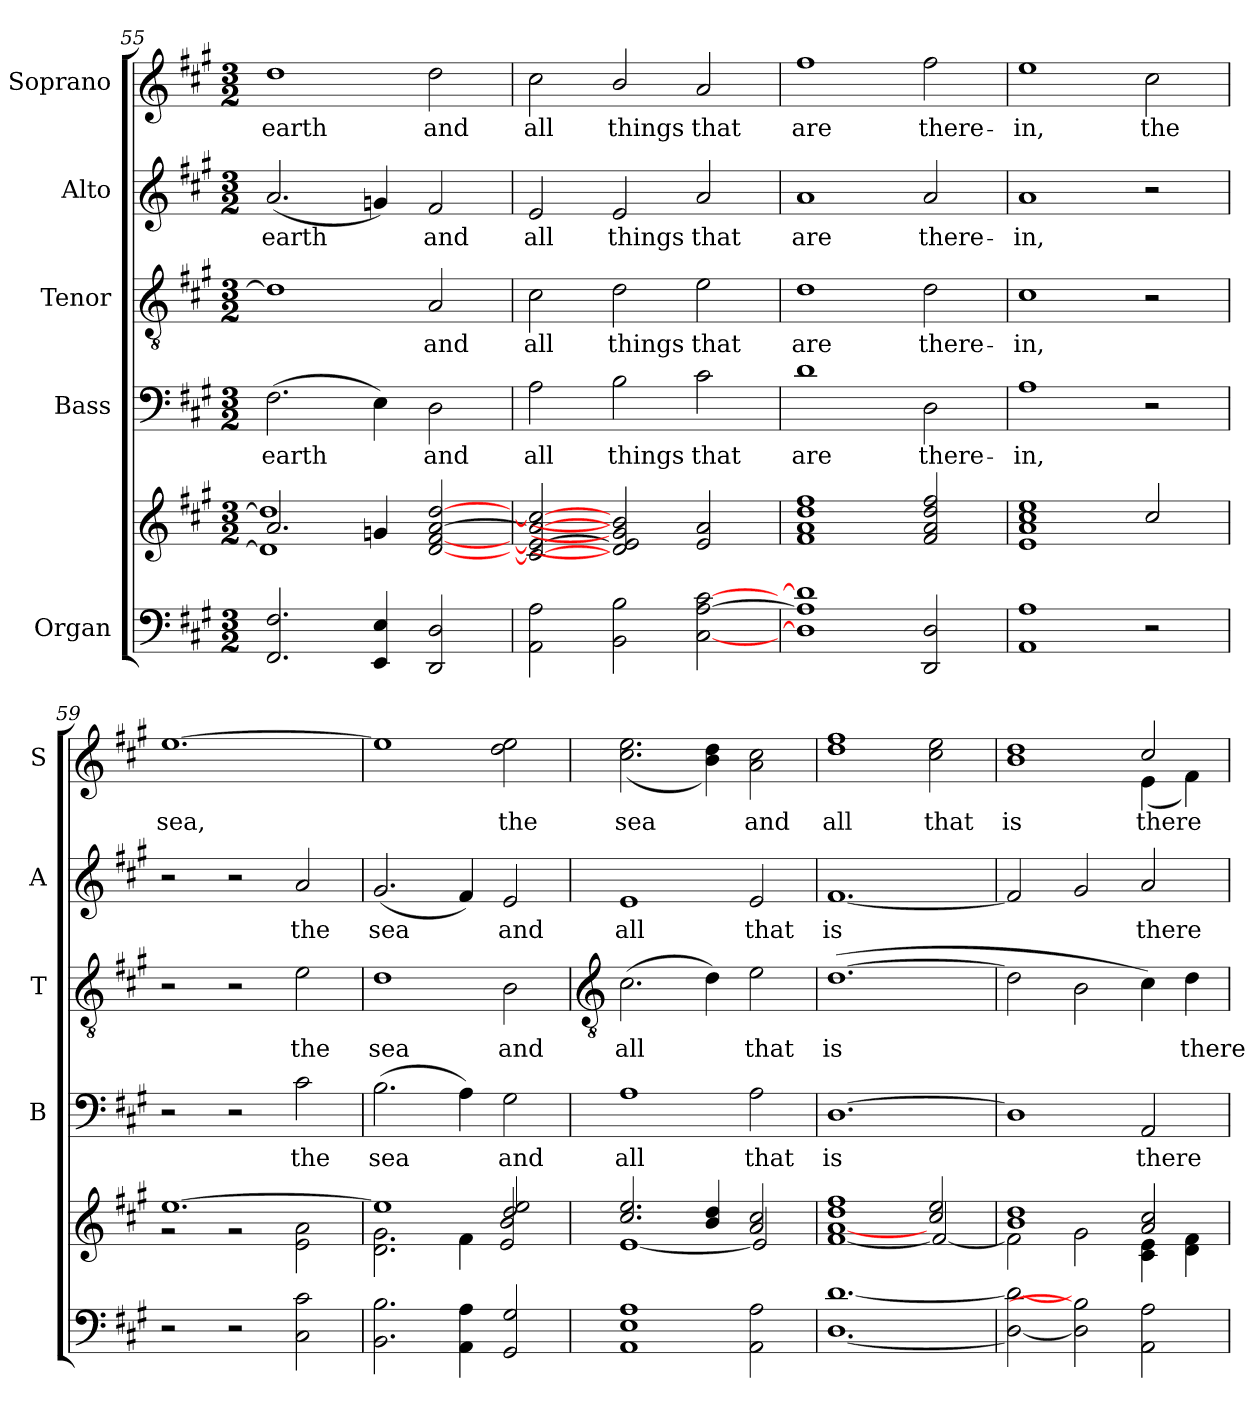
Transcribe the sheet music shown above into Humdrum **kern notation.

**kern	**kern	**kern	**text	**kern	**text	**kern	**text	**kern	**text
*part5	*part5	*part4	*part4	*part3	*part3	*part2	*part2	*part1	*part1
*staff6	*staff5	*staff4	*staff4	*staff3	*staff3	*staff2	*staff2	*staff1	*staff1
*I"Organ	*	*I"Bass	*	*I"Tenor	*	*I"Alto	*	*I"Soprano	*
*	*	*I'B	*	*I'T	*	*I'A	*	*I'S	*
*clefF4	*clefG2	*clefF4	*	*clefGv2	*	*clefG2	*	*clefG2	*
*k[f#c#g#]	*k[f#c#g#]	*k[f#c#g#]	*	*k[f#c#g#]	*	*k[f#c#g#]	*	*k[f#c#g#]	*
*A:	*A:	*A:	*	*A:	*	*A:	*	*A:	*
*M3/2	*M3/2	*M3/2	*	*M3/2	*	*M3/2	*	*M3/2	*
=55	=55	=55	=55	=55	=55	=55	=55	=55	=55
*	*^	*	*	*	*	*	*	*	*
!	!	!	!	!LO:LY:b	!	!	!	!LO:LY:b	!	!LO:LY:b
2.FF# 2.F#	2.a	1d\] 1dd\]	(>2.F#	earth	1d]	.	(<2.a	earth	1dd	earth
4EE 4E	4gn	.	4E)	.	.	.	4gn)	.	.	.
!	!	!	!	!LO:LY:b	!	!LO:LY:b	!	!LO:LY:b	!	!LO:LY:b
2DD 2D	[2d [2f# [2a [2dd	2ryy	2D	and	2A	and	2f#	and	2dd	and
=56	=56	=56	=56	=56	=56	=56	=56	=56	=56	=56
!	!	!LO:N:vis=1	!	!LO:LY:b	!	!LO:LY:b	!	!LO:LY:b	!	!LO:LY:b
2AA 2A	2c#_ 2e_ 2a_ 2cc#_	1.ryy	2A	all	2c#	all	2e	all	2cc#	all
!	!	!	!	!LO:LY:b	!	!LO:LY:b	!	!LO:LY:b	!	!LO:LY:b
2BB 2B	2d] 2e] 2g#] 2b]	.	2B	things	2d	things	2e	things	2b/	things
!	!	!	!	!LO:LY:b	!	!LO:LY:b	!	!LO:LY:b	!	!LO:LY:b
[2C# [2A [2c#	2e 2a	.	2c#	that	2e	that	2a	that	2a	that
=57	=57	=57	=57	=57	=57	=57	=57	=57	=57	=57
!	!	!LO:N:vis=1	!	!LO:LY:b	!	!LO:LY:b	!	!LO:LY:b	!	!LO:LY:b
1D] 1A] 1d]	1f# 1a 1dd 1ff#	1.ryy	1d	are	1d	are	1a	are	1ff#	are
!	!	!	!	!LO:LY:b	!	!LO:LY:b	!	!LO:LY:b	!	!LO:LY:b
2DD 2D	2f# 2a 2dd 2ff#	.	2D	there-	2d	there-	2a	there-	2ff#	there-
=58	=58	=58	=58	=58	=58	=58	=58	=58	=58	=58
!	!	!LO:N:vis=1	!	!LO:LY:b	!	!LO:LY:b	!	!LO:LY:b	!	!LO:LY:b
1AA 1A	1e 1a 1cc# 1ee	1.ryy	1A	-in,	1c#	-in,	1a	-in,	1ee	-in,
!	!	!	!	!	!	!	!	!	!	!LO:LY:b
2r	2cc#	.	2r	.	2r	.	2r	.	2cc#	the
=59	=59	=59	=59	=59	=59	=59	=59	=59	=59	=59
!	!	!	!	!	!	!	!	!	!	!LO:LY:b
2r	[1.ee	2r	2r	.	2r	.	2r	.	[1.ee	sea,
2r	.	2r	2r	.	2r	.	2r	.	.	.
!	!	!	!	!LO:LY:b	!	!LO:LY:b	!	!LO:LY:b	!	!
2C# 2c#	.	2e\ 2a\	2c#	the	2e	the	2a	the	.	.
=60	=60	=60	=60	=60	=60	=60	=60	=60	=60	=60
!	!	!	!	!LO:LY:b	!	!LO:LY:b	!	!LO:LY:b	!	!
2.BB 2.B	1ee]	2.d\ 2.g#\	(>2.B	sea	1d	sea	(<2.g#	sea	1ee]	.
4AA 4A	.	4f#\	4A)	.	.	.	4f#)	.	.	.
!	!	!	!	!LO:LY:b	!	!LO:LY:b	!	!LO:LY:b	!	!LO:LY:b
2GG# 2G#	2dd/ 2ee/	2e/ 2b/	2G#	and	2B	and	2e	and	2dd 2ee	the
!!LO:LB:g=z
=61	=61	=61	=61	=61	=61	=61	=61	=61	=61	=61
*	*	*	*	*	*clefGv2	*	*	*	*	*
!LO:N:vis=1	!	!	!	!LO:LY:b	!	!LO:LY:b	!	!LO:LY:b	!LO:N:vis=1	!LO:LY:b
*^	*	*	*	*	*	*	*	*	*^	*
1.ryy	1AA\ 1E\ 1A\	2.cc#/ 2.ee/	[1e\	1A	all	(>2.c#	all	1e	all	1.ryy	(<2.cc#\ 2.ee\	sea
.	.	4b/ 4dd/	.	.	.	4d)	.	.	.	.	4b\ 4dd\)	.
!	!	!	!	!	!LO:LY:b	!	!LO:LY:b	!	!LO:LY:b	!	!	!LO:LY:b
.	2AA\ 2A\	2a/ 2cc#/	2e/]	2A	that	2e	that	2e	that	.	2a\ 2cc#\	and
=62	=62	=62	=62	=62	=62	=62	=62	=62	=62	=62	=62	=62
!LO:N:vis=1	!	!	!	!	!LO:LY:b	!	!LO:LY:b	!	!LO:LY:b	!LO:N:vis=1	!	!LO:LY:b
1.ryy	[1.D\ [1.d\	1dd 1ff#	[1f#\ [1a\	[1.D	is	(>[1.d	is	[1.f#	is	1.ryy	1dd\ 1ff#\	all
!	!	!	!	!	!	!	!	!	!	!	!	!LO:LY:b
.	.	2cc#/ 2ee/	2f#/_	.	.	.	.	.	.	.	2cc#\ 2ee\	that
=63	=63	=63	=63	=63	=63	=63	=63	=63	=63	=63	=63	=63
!LO:N:vis=1	!	!	!	!	!	!	!	!	!	!	!	!LO:LY:b
1.ryy	2D\_ 2d\_	1b 1dd	2f#\]	1D]	.	2d]	.	2f#]	.	2ryy	1b\ 1dd\	-is
.	2D\] 2B\]	.	2g#\	.	.	2B	.	2g#	.	2ryy	.	.
!	!	!	!	!	!LO:LY:b	!	!	!	!LO:LY:b	!	!	!LO:LY:a
!	!	!	!	!	!	!	!	!	!	!	!	!LO:LY:b
.	2AA\ 2A\	2a/ 2cc#/	4c#\ 4e\	2AA	there-	4c#)	.	2a	there-	2cc#/	(<4e\	there-
!	!	!	!	!	!	!	!LO:LY:b	!	!	!	!	!
.	.	.	4d\ 4f#\	.	.	4d	there-	.	.	.	4f#\)	.
*v	*v	*	*	*	*	*	*	*	*	*v	*v	*
*	*v	*v	*	*	*	*	*	*	*	*
=	=	=	=	=	=	=	=	=	=
*-	*-	*-	*-	*-	*-	*-	*-	*-	*-
